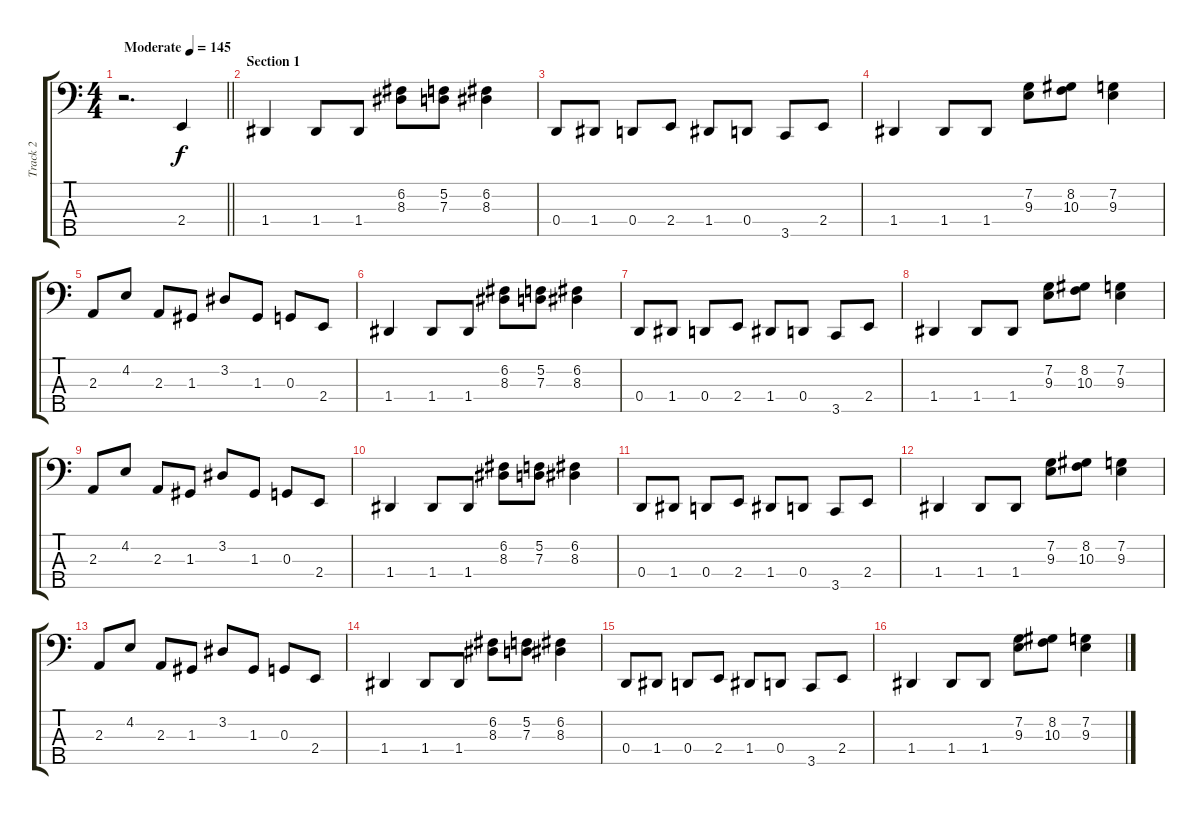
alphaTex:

\track ("Track 2" "Track 2") {instrument electricbassfinger}
\staff {score tabs}
\tuning (F2 C2 G1 D1 A0) {hide}
\ts (4 4)
\tempo (145 "Moderate")
\clef f4
\barLineRight lightlight
\ks c
r.2{d dy f instrument electricbassfinger} 2.4.4 |
\section ("" "Section 1")
1.4.4 1.4.8 1.4.8 (6.2 8.3).8 (5.2 7.3).8 (6.2 8.3).4 |
0.4.8 1.4.8 0.4.8 2.4.8 1.4.8 0.4.8 3.5.8 2.4.8 |
1.4.4 1.4.8 1.4.8 (7.2 9.3).8 (8.2 10.3).8 (7.2 9.3).4 |
2.3.8 4.2.8 2.3.8 1.3.8 3.2.8 1.3.8 0.3.8 2.4.8 |
1.4.4 1.4.8 1.4.8 (6.2 8.3).8 (5.2 7.3).8 (6.2 8.3).4 |
0.4.8 1.4.8 0.4.8 2.4.8 1.4.8 0.4.8 3.5.8 2.4.8 |
1.4.4 1.4.8 1.4.8 (7.2 9.3).8 (8.2 10.3).8 (7.2 9.3).4 |
2.3.8 4.2.8 2.3.8 1.3.8 3.2.8 1.3.8 0.3.8 2.4.8 |
1.4.4 1.4.8 1.4.8 (6.2 8.3).8 (5.2 7.3).8 (6.2 8.3).4 |
0.4.8 1.4.8 0.4.8 2.4.8 1.4.8 0.4.8 3.5.8 2.4.8 |
1.4.4 1.4.8 1.4.8 (7.2 9.3).8 (8.2 10.3).8 (7.2 9.3).4 |
2.3.8 4.2.8 2.3.8 1.3.8 3.2.8 1.3.8 0.3.8 2.4.8 |
1.4.4 1.4.8 1.4.8 (6.2 8.3).8 (5.2 7.3).8 (6.2 8.3).4 |
0.4.8 1.4.8 0.4.8 2.4.8 1.4.8 0.4.8 3.5.8 2.4.8 |
1.4.4 1.4.8 1.4.8 (7.2 9.3).8 (8.2 10.3).8 (7.2 9.3).4
